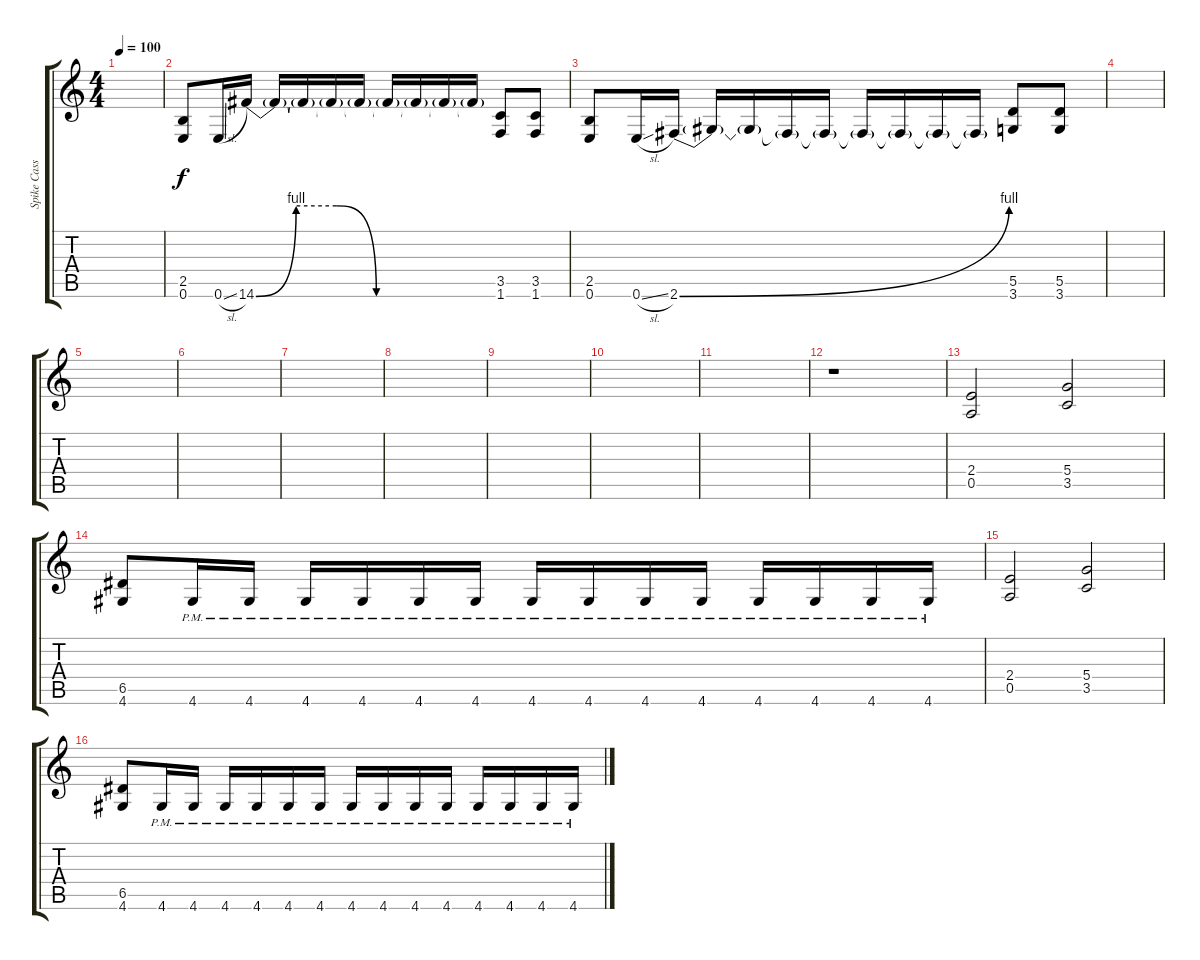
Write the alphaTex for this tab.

\track ("Spike Cassidy Fills" "Spike Cass") {instrument distortionguitar}
\staff {score tabs}
\tuning (E4 B3 G3 D3 A2 E2) {hide}
\ts (4 4)
\tempo 100
\clef g2
\ks c
|
(2.5 0.6).8 0.6{sl}.16 14.6{be (custom 0 0 10 4 20 4 30 0 60 0)}.16 14.6{t}.16 14.6{t}.16 14.6{t}.16 14.6{t}.16 14.6{t}.16 14.6{t}.16 14.6{t}.16 14.6{t}.16 (3.5 1.6).8 (3.5 1.6).8 |
(2.5 0.6).8 0.6{sl}.16 2.6{be (bend 0 0 60 4)}.16 2.6{t}.16 2.6{t}.16 2.6{t}.16 2.6{t}.16 2.6{t}.16 2.6{t}.16 2.6{t}.16 2.6{t}.16 (5.5 3.6).8 (5.5 3.6).8 |
|
|
|
|
|
|
|
|
r.1 |
(2.4 0.5).2 (5.4 3.5).2 |
(6.5 4.6).8 4.6{pm}.16 4.6{pm}.16 4.6{pm}.16 4.6{pm}.16 4.6{pm}.16 4.6{pm}.16 4.6{pm}.16 4.6{pm}.16 4.6{pm}.16 4.6{pm}.16 4.6{pm}.16 4.6{pm}.16 4.6{pm}.16 4.6{pm}.16 |
(2.4 0.5).2 (5.4 3.5).2 |
(6.5 4.6).8 4.6{pm}.16 4.6{pm}.16 4.6{pm}.16 4.6{pm}.16 4.6{pm}.16 4.6{pm}.16 4.6{pm}.16 4.6{pm}.16 4.6{pm}.16 4.6{pm}.16 4.6{pm}.16 4.6{pm}.16 4.6{pm}.16 4.6{pm}.16
